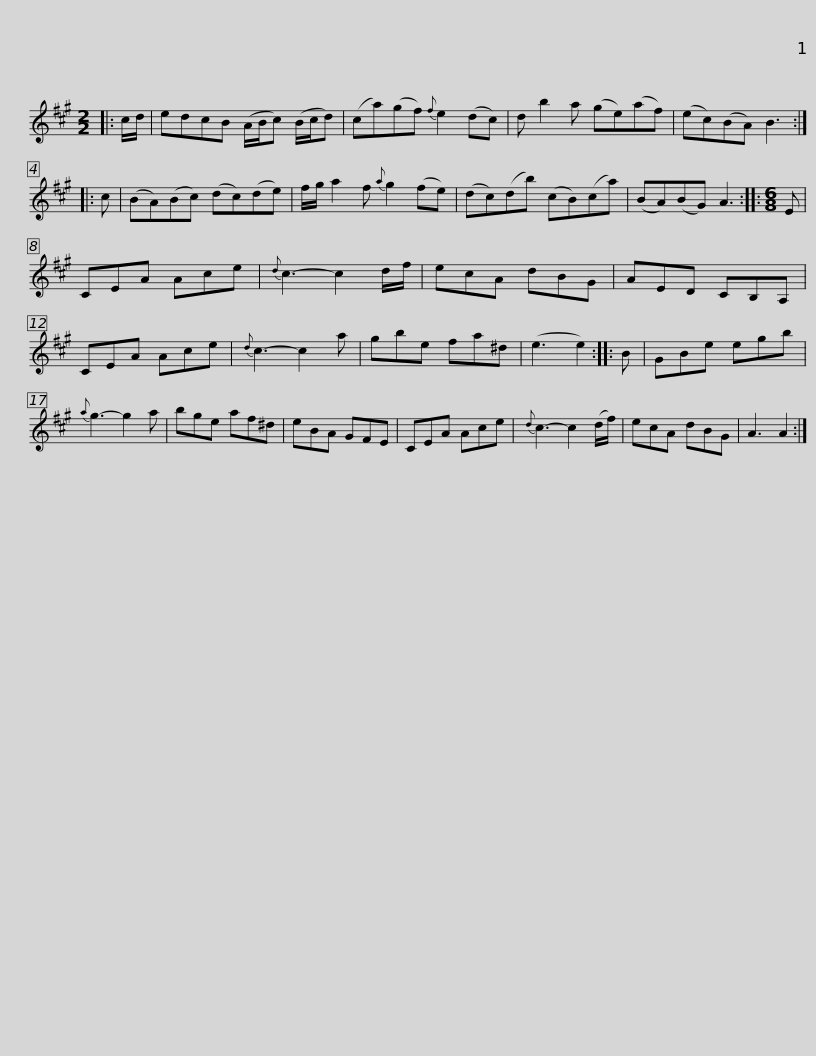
X:1
L:1/8
M:2/2
I:linebreak $
K:A
V:1 treble
V:1
|: c/d/ | edcB (A/B/c) (B/c/d) | (ca)(gf){f} e2 (dc) | d b2 a (ge)(af) | (ec)(BA) B3 :: %5
 c |$ (BA)(Bc) (dc)(de) | f/g/ a2 f{a} g2 (fe) | (dc)(db) (cB)(ca) | (BA)(BG) A3 :: %10
[M:6/8] E | CEA Ace |${d} c3- c2 d/f/ | ecA dBG | AED CB,A, | %15
 CEA Ace |{d} c3- c2 a | gbe fa^d | (e3 e2) :: B |$ %20
 GBe egb |{a} g3- g2 a | bge af^d | eBA GFE | CEA Ace | %25
{d} c3- c2 (d/f/) | ecA dBG | A3 A2 :| %28
